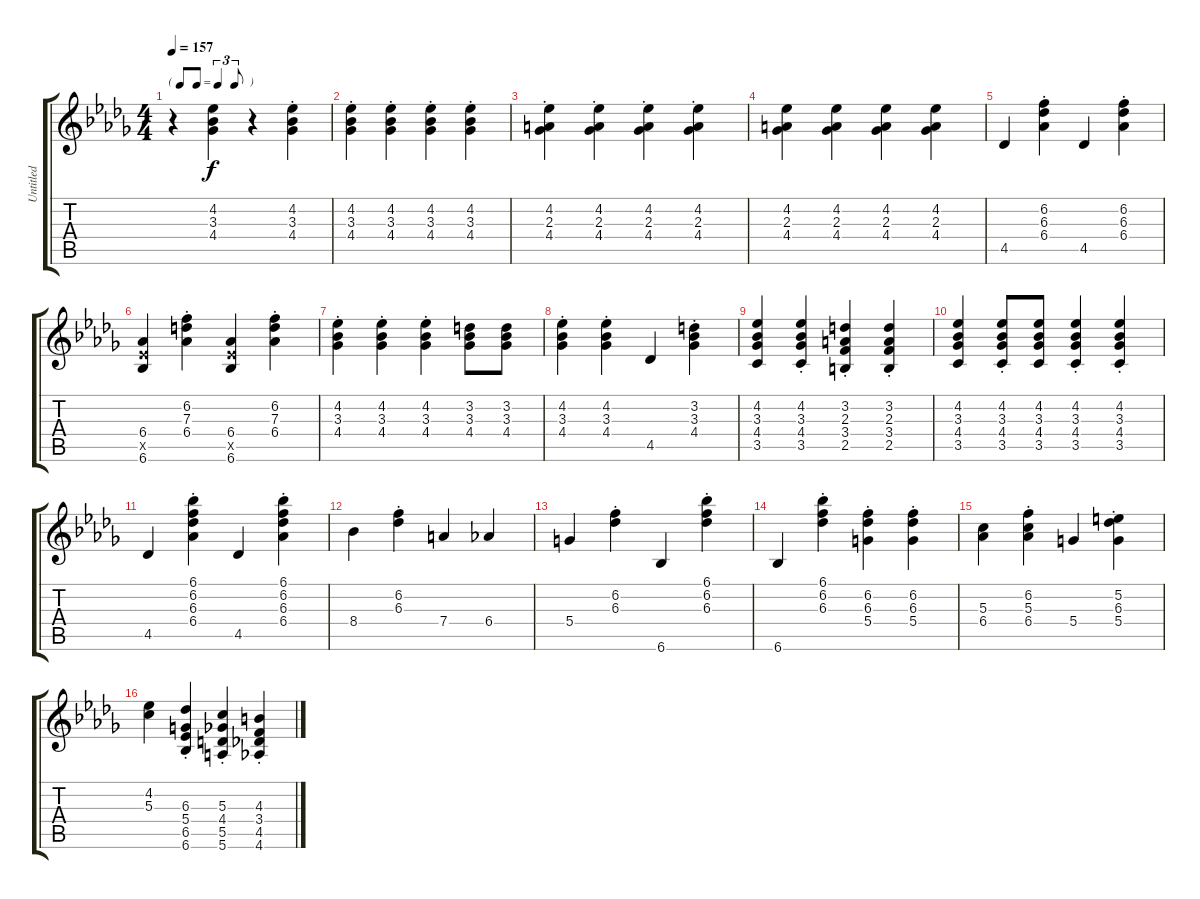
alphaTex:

\track ("Untitled" "Untitled") {instrument acousticguitarnylon}
\staff {score tabs}
\tuning (E4 B3 G3 D3 A2 E2) {hide}
\ts (4 4)
\tf triplet8th
\tempo 157
\clef g2
\ks db
r.4{dy f instrument acousticguitarnylon} (4.2 3.3 4.4).4 r.4 (4.2{st} 3.3{st} 4.4{st}).4 |
(4.2{st} 3.3{st} 4.4{st}).4 (4.2{st} 3.3{st} 4.4{st}).4 (4.2{st} 3.3{st} 4.4{st}).4 (4.2{st} 3.3{st} 4.4{st}).4 |
(4.2{st} 2.3{st} 4.4{st}).4 (4.2{st} 2.3{st} 4.4{st}).4 (4.2{st} 2.3{st} 4.4{st}).4 (4.2{st} 2.3{st} 4.4{st}).4 |
(4.2 2.3 4.4).4 (4.2 2.3 4.4).4 (4.2 2.3 4.4).4 (4.2 2.3 4.4).4 |
4.5.4 (6.2{st} 6.3{st} 6.4{st}).4 4.5.4 (6.2{st} 6.3{st} 6.4{st}).4 |
(6.4 6.5{x} 6.6).4 (6.2{st} 7.3{st} 6.4{st}).4 (6.4 6.5{x} 6.6).4 (6.2{st} 7.3{st} 6.4{st}).4 |
(4.2{st} 3.3{st} 4.4{st}).4 (4.2{st} 3.3{st} 4.4{st}).4 (4.2{st} 3.3{st} 4.4{st}).4 (3.2 3.3 4.4).8 (3.2 3.3 4.4).8 |
(4.2{st} 3.3{st} 4.4{st}).4 (4.2{st} 3.3{st} 4.4{st}).4 4.5.4 (3.2{st} 3.3{st} 4.4{st}).4 |
(4.2 3.3 4.4 3.5).4 (4.2{st} 3.3{st} 4.4{st} 3.5{st}).4 (3.2{st} 2.3{st} 3.4{st} 2.5{st}).4 (3.2{st} 2.3{st} 3.4{st} 2.5{st}).4 |
(4.2 3.3 4.4 3.5).4 (4.2{st} 3.3{st} 4.4{st} 3.5{st}).8 (4.2 3.3 4.4 3.5).8 (4.2{st} 3.3{st} 4.4{st} 3.5{st}).4 (4.2{st} 3.3{st} 4.4{st} 3.5{st}).4 |
4.5.4 (6.1{st} 6.2{st} 6.3{st} 6.4{st}).4 4.5.4 (6.1{st} 6.2{st} 6.3{st} 6.4{st}).4 |
8.4.4 (6.2{st} 6.3{st}).4 7.4.4 6.4.4 |
5.4.4 (6.2{st} 6.3{st}).4 6.6.4 (6.1{st} 6.2{st} 6.3{st}).4 |
6.6.4 (6.1{st} 6.2{st} 6.3{st}).4 (6.2{st} 6.3{st} 5.4{st}).4 (6.2{st} 6.3{st} 5.4{st}).4 |
(5.3 6.4).4 (6.2{st} 5.3{st} 6.4{st}).4 5.4.4 (5.2{st} 6.3{st} 5.4{st}).4 |
(4.2 5.3).4 (6.3{st} 5.4{st} 6.5{st} 6.6{st}).4 (5.3{st} 4.4{st} 5.5{st} 5.6{st}).4 (4.3{st} 3.4{st} 4.5{st} 4.6{st}).4
